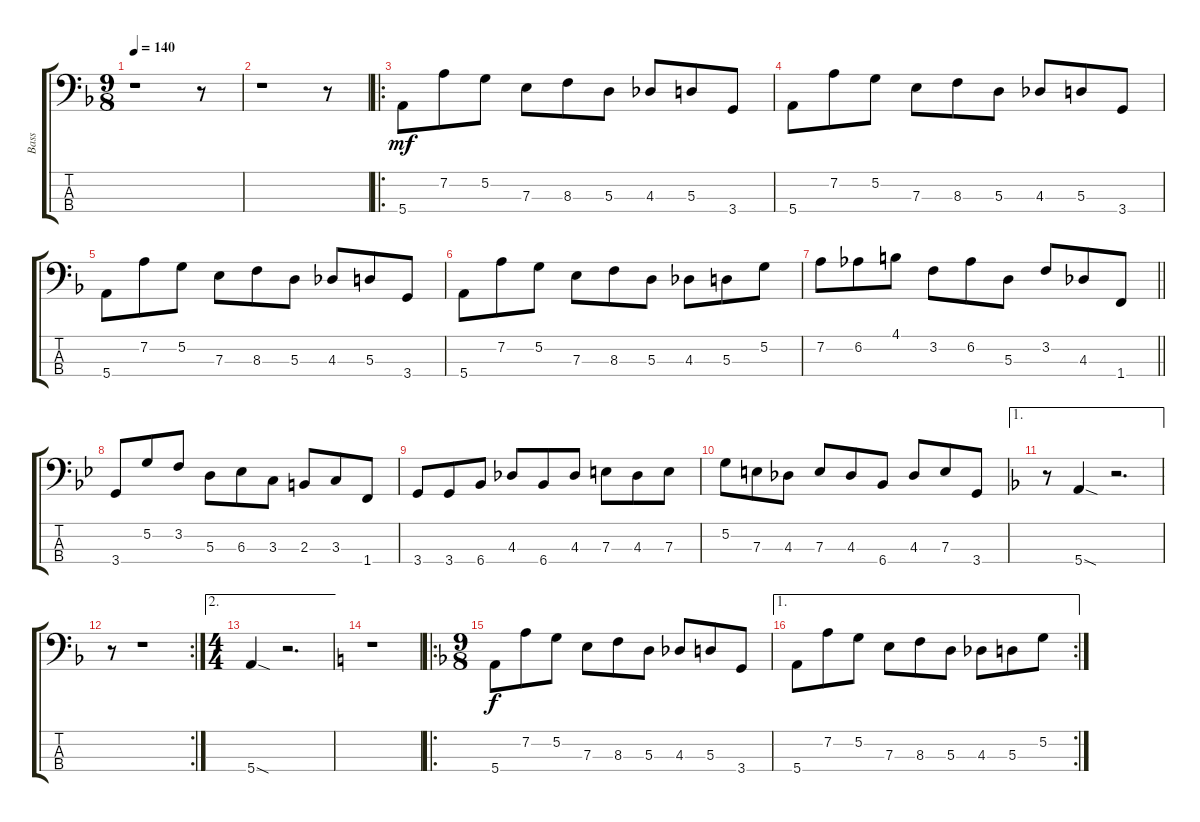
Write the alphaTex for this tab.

\track ("Bass" "Bass") {instrument electricbassfinger}
\staff {score tabs}
\tuning (G2 D2 A1 E1) {hide}
\ts (9 8)
\tempo 140
\clef f4
\ks f
r.1{dy mf instrument electricbassfinger} r.8 |
r.1 r.8 |
\ro
5.4.8 7.2.8 5.2.8 7.3.8 8.3.8 5.3.8 4.3.8 5.3.8 3.4.8 |
5.4.8 7.2.8 5.2.8 7.3.8 8.3.8 5.3.8 4.3.8 5.3.8 3.4.8 |
5.4.8 7.2.8 5.2.8 7.3.8 8.3.8 5.3.8 4.3.8 5.3.8 3.4.8 |
5.4.8 7.2.8 5.2.8 7.3.8 8.3.8 5.3.8 4.3.8 5.3.8 5.2.8 |
\barLineRight lightlight
7.2.8 6.2.8 4.1.8 3.2.8 6.2.8 5.3.8 3.2.8 4.3.8 1.4.8 |
\ks bb
3.4.8 5.2.8 3.2.8 5.3.8 6.3.8 3.3.8 2.3.8 3.3.8 1.4.8 |
3.4.8 3.4.8 6.4.8 4.3.8 6.4.8 4.3.8 7.3.8 4.3.8 7.3.8 |
5.2.8 7.3.8 4.3.8 7.3.8 4.3.8 6.4.8 4.3.8 7.3.8 3.4.8 |
\ae 1
\ks f
r.8 5.4{sod}.4 r.2{d} |
\rc 2
r.8 r.1 |
\ae 2
\ts (4 4)
5.4{sod}.4 r.2{d} |
\ks c
r.1 |
\ro
\ts (9 8)
\ks f
5.4.8{dy f} 7.2.8 5.2.8 7.3.8 8.3.8 5.3.8 4.3.8 5.3.8 3.4.8 |
\ae 1
\rc 2
5.4.8 7.2.8 5.2.8 7.3.8 8.3.8 5.3.8 4.3.8 5.3.8 5.2.8
